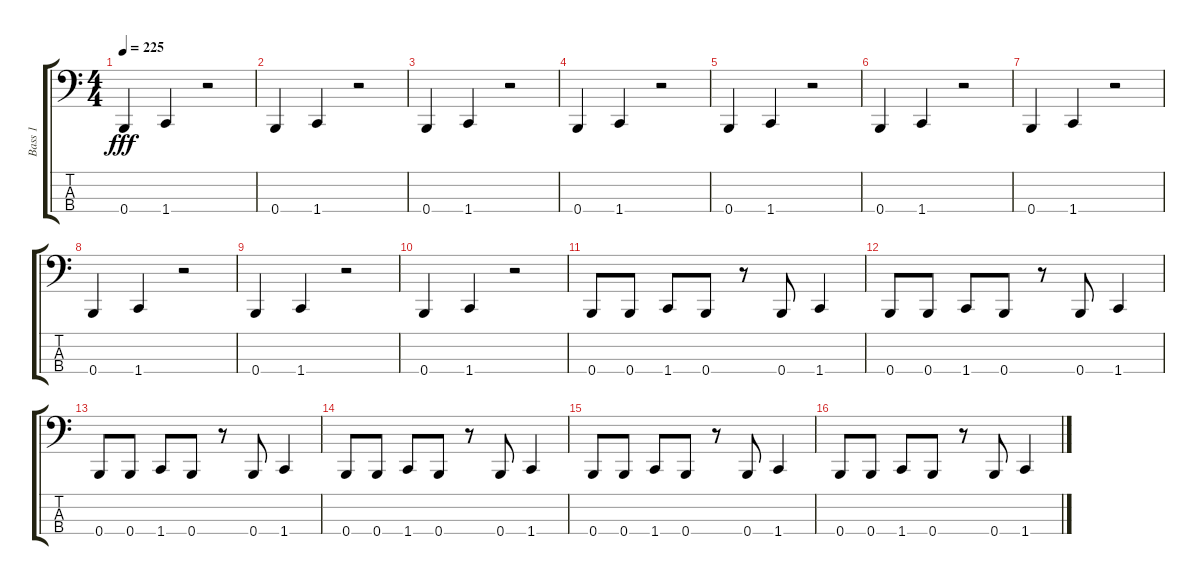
\track ("Bass 1" "Bass 1") {instrument electricbasspick}
\staff {score tabs}
\tuning (E2 B1 Gb1 B0) {hide}
\ts (4 4)
\tempo 225
\clef f4
\ks c
0.4.4{dy fff} 1.4.4 r.2 |
0.4.4 1.4.4 r.2 |
0.4.4 1.4.4 r.2 |
0.4.4 1.4.4 r.2 |
0.4.4 1.4.4 r.2 |
0.4.4 1.4.4 r.2 |
0.4.4 1.4.4 r.2 |
0.4.4 1.4.4 r.2 |
0.4.4 1.4.4 r.2 |
0.4.4 1.4.4 r.2 |
0.4.8 0.4.8 1.4.8 0.4.8 r.8 0.4.8 1.4.4 |
0.4.8 0.4.8 1.4.8 0.4.8 r.8 0.4.8 1.4.4 |
0.4.8 0.4.8 1.4.8 0.4.8 r.8 0.4.8 1.4.4 |
0.4.8 0.4.8 1.4.8 0.4.8 r.8 0.4.8 1.4.4 |
0.4.8 0.4.8 1.4.8 0.4.8 r.8 0.4.8 1.4.4 |
0.4.8 0.4.8 1.4.8 0.4.8 r.8 0.4.8 1.4.4
